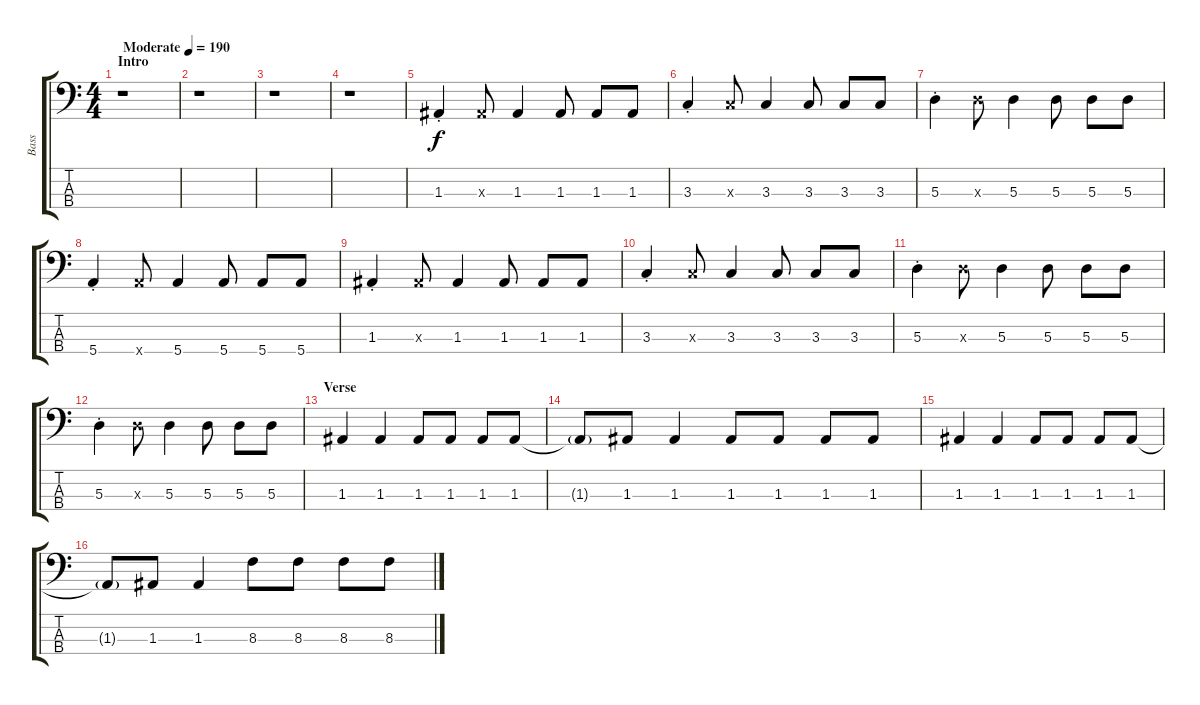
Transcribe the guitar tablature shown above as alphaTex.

\track ("Bass" "Bass") {instrument electricbassfinger}
\staff {score tabs}
\tuning (G2 D2 A1 E1) {hide}
\ts (4 4)
\section ("" "Intro")
\tempo (190 "Moderate")
\clef f4
\ks c
r.1{dy f instrument electricbassfinger} |
r.1 |
r.1 |
r.1 |
1.3{st}.4 1.3{x}.8 1.3.4 1.3.8 1.3.8 1.3.8 |
3.3{st}.4 3.3{x}.8 3.3.4 3.3.8 3.3.8 3.3.8 |
5.3{st}.4 5.3{x}.8 5.3.4 5.3.8 5.3.8 5.3.8 |
5.4{st}.4 5.4{x}.8 5.4.4 5.4.8 5.4.8 5.4.8 |
1.3{st}.4 1.3{x}.8 1.3.4 1.3.8 1.3.8 1.3.8 |
3.3{st}.4 3.3{x}.8 3.3.4 3.3.8 3.3.8 3.3.8 |
5.3{st}.4 5.3{x}.8 5.3.4 5.3.8 5.3.8 5.3.8 |
5.3{st}.4 5.3{x}.8 5.3.4 5.3.8 5.3.8 5.3.8 |
\section ("" "Verse")
1.3.4 1.3.4 1.3.8 1.3.8 1.3.8 1.3.8 |
1.3{g t}.8 1.3.8 1.3.4 1.3.8 1.3.8 1.3.8 1.3.8 |
1.3.4 1.3.4 1.3.8 1.3.8 1.3.8 1.3.8 |
1.3{g t}.8 1.3.8 1.3.4 8.3.8 8.3.8 8.3.8 8.3.8
